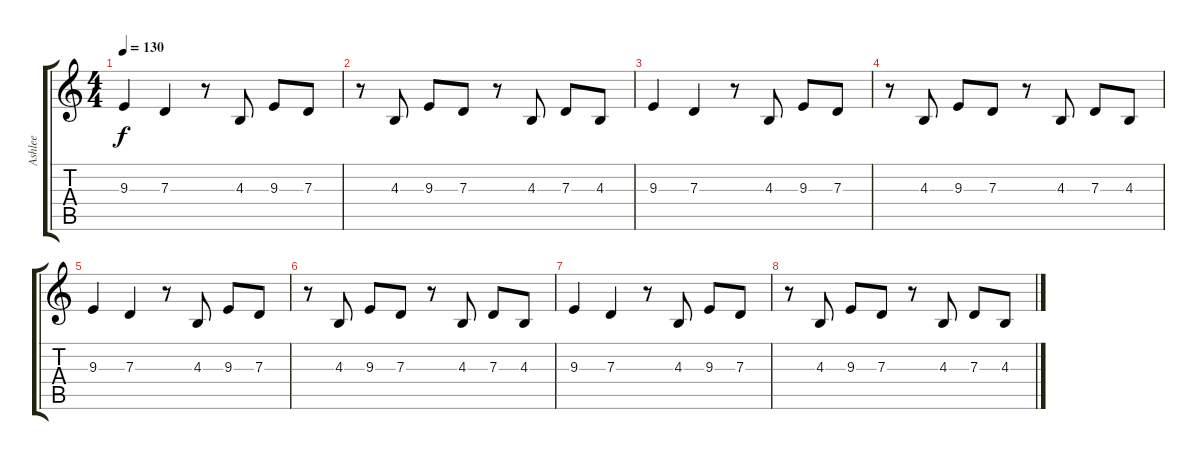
\track ("Ashlee" "Ashlee") {instrument lead2sawtooth}
\staff {score tabs}
\tuning (E4 B3 G3 D3 A2 E2) {hide}
\ts (4 4)
\tempo 130
\clef g2
\ks c
9.3.4{dy f} 7.3.4 r.8 4.3.8 9.3.8 7.3.8 |
r.8 4.3.8 9.3.8 7.3.8 r.8 4.3.8 7.3.8 4.3.8 |
9.3.4{volume 0} 7.3.4 r.8 4.3.8 9.3.8 7.3.8 |
r.8 4.3.8 9.3.8 7.3.8 r.8 4.3.8 7.3.8 4.3.8 |
9.3.4 7.3.4 r.8 4.3.8 9.3.8 7.3.8 |
r.8 4.3.8 9.3.8 7.3.8 r.8 4.3.8 7.3.8 4.3.8 |
9.3.4 7.3.4 r.8 4.3.8 9.3.8 7.3.8 |
r.8 4.3.8 9.3.8 7.3.8 r.8 4.3.8 7.3.8 4.3.8
